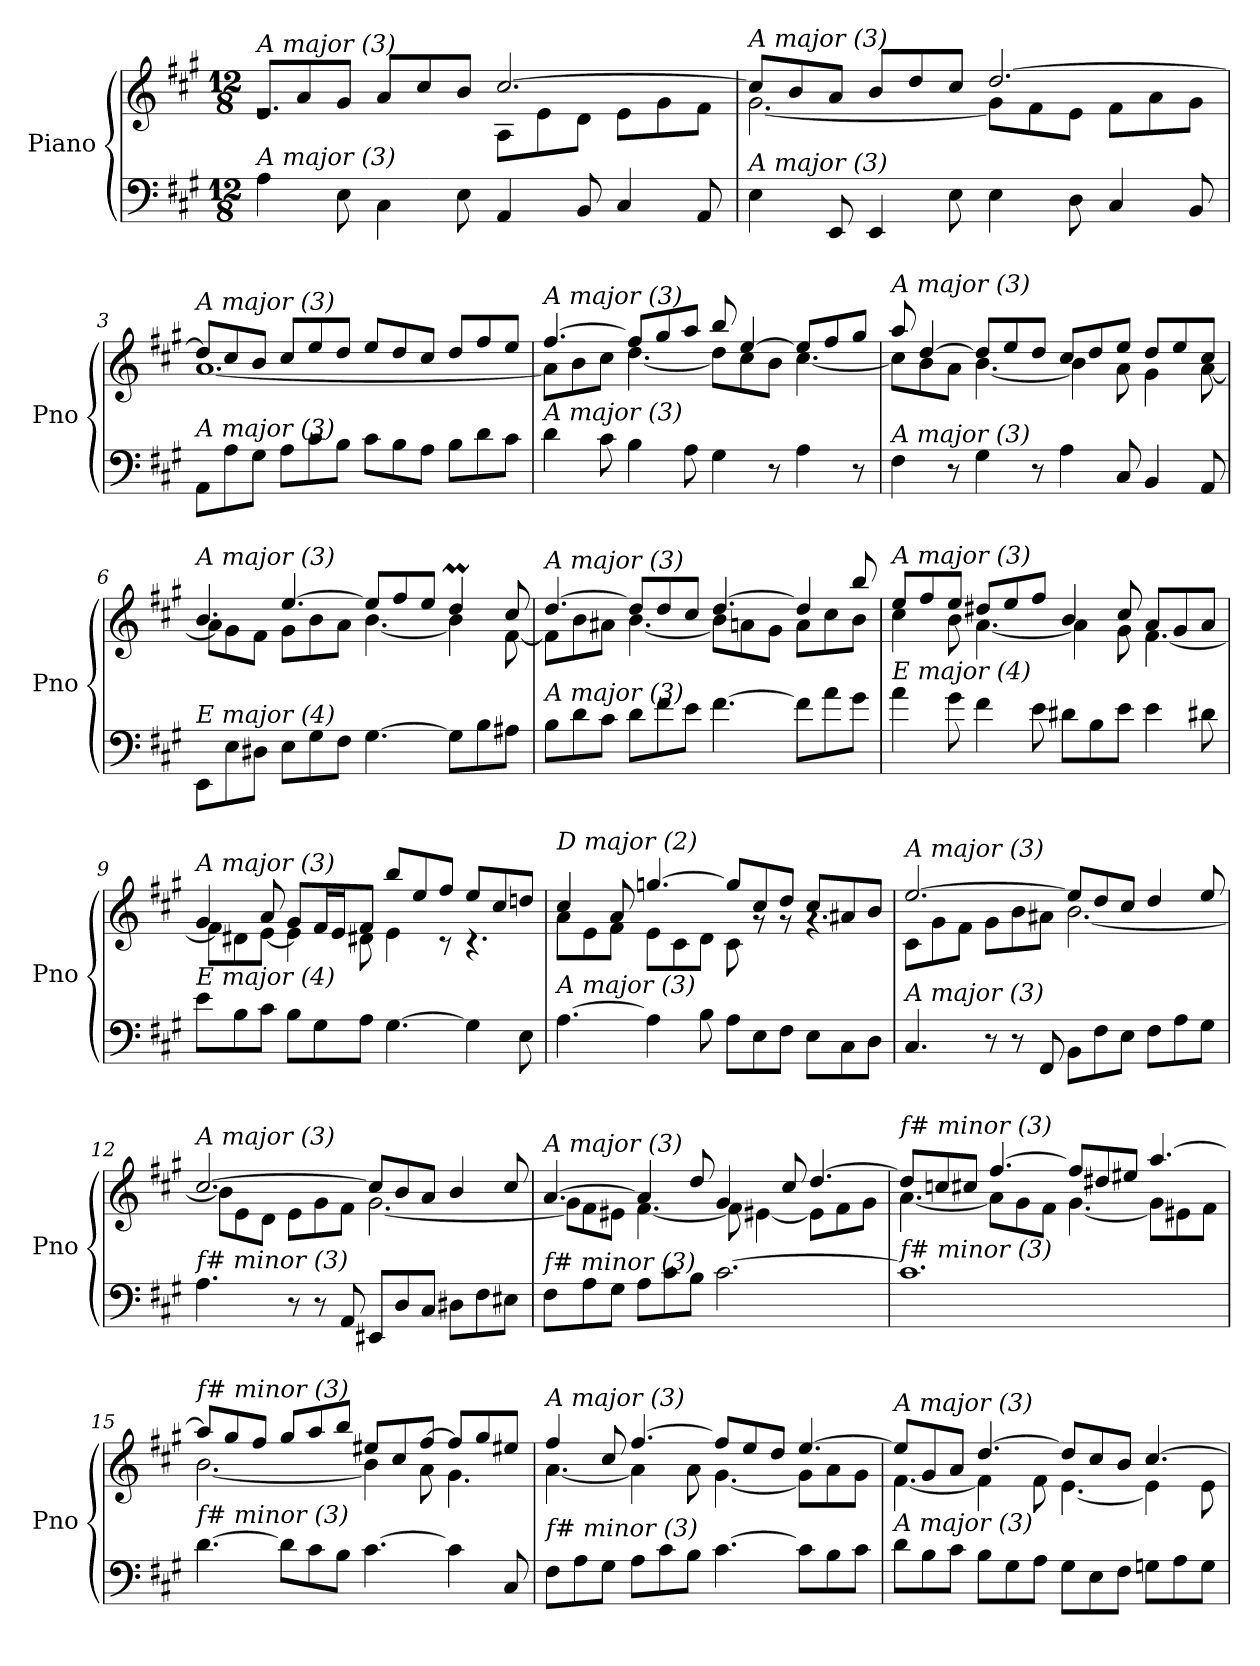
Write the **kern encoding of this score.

**kern	**kern
*part1	*part1
*staff2	*staff1
*I"Piano	*
*I'Pno	*
*clefF4	*clefG2
*k[f#c#g#]	*k[f#c#g#]
*M12/8	*M12/8
=1	=1
*	*^
!	!LO:TX:i:t=A major (3)	!
!LO:TX:i:t=A major (3)	!	!
4A\	8e/L	2.re
.	8a/	.
8E\	8g#/J	.
4C#\	8a/L	.
.	8cc#/	.
8E\	8b/J	.
4AA/	[2.cc#/	8A\L
.	.	8e\
8BB/	.	8d\J
4C#/	.	8e\L
.	.	8g#\
8AA/	.	8f#\J
=2	=2	=2
!	!LO:TX:i:t=A major (3)	!
!LO:TX:i:t=A major (3)	!	!
4E\	8cc#/L]	[2.g#\
.	8b/	.
8EE/	8a/J	.
4EE/	8b/L	.
.	8dd/	.
8E\	8cc#/J	.
4E\	[2.dd/	8g#\L]
.	.	8f#\
8D\	.	8e\J
4C#/	.	8f#\L
.	.	8a\
8BB/	.	8g#\J
=3	=3	=3
!	!LO:TX:i:t=A major (3)	!
!LO:TX:i:t=A major (3)	!	!
8AA\L	8dd/L]	[1.a
8A\	8cc#/	.
8G#\J	8b/J	.
8A\L	8cc#/L	.
8c#\	8ee/	.
8B\J	8dd/J	.
8c#\L	8ee/L	.
8B\	8dd/	.
8A\J	8cc#/J	.
8B\L	8dd/L	.
8d\	8ff#/	.
8c#\J	8ee/J	.
!!LO:LB:g=z	!!
=4	=4	=4
!	!LO:TX:i:t=A major (3)	!
!LO:TX:i:t=A major (3)	!	!
4d\	[4.ff#/	8a\L]
.	.	8b\
8c#\	.	8cc#\J
4B\	8ff#/L]	[4.dd\
.	8gg#/	.
8A\	8aa/J	.
4G#\	8bb/	8dd\L]
.	[4ee/	8cc#\
8r	.	8b\J
4A\	8ee/L]	[4.cc#\
.	8ff#/	.
8r	8gg#/J	.
=5	=5	=5
!	!LO:TX:i:t=A major (3)	!
!LO:TX:i:t=A major (3)	!	!
4F#\	8aa/	8cc#\L]
.	[4dd/	8b\
8r	.	8a\J
4G#\	8dd/L]	[4.b\
.	8ee/	.
8r	8dd/J	.
4A\	8cc#/L	4b\]
.	8dd/	.
8C#/	8ee/J	8a\
4BB/	8dd/L	4g#\
.	8ee/	.
8AA/	8cc#/J	[8a\
=6	=6	=6
!	!LO:TX:i:t=A major (3)	!
!LO:TX:i:t=E major (4)	!	!
8EE\L	4.b/	8a\L]
8E\	.	8g#\
8D#X\J	.	8f#\J
8E\L	[4.ee/	8g#\L
8G#\	.	8b\
8F#\J	.	8a\J
[4.G#\	8ee/L]	[4.b\
.	8ff#/	.
.	8ee/J	.
8G#\L]	4ddM/	4b\]
8B\	.	.
8A#X\J	8cc#/	[8f#\
!!LO:LB:g=z	!!
=7	=7	=7
!	!LO:TX:i:t=A major (3)	!
!LO:TX:i:t=A major (3)	!	!
8B\L	[4.dd/	8f#\L]
8d\	.	8b\
8c#\J	.	8a#X\J
8d\L	8dd/L]	[4.b\
8f#\	8dd/	.
8e\J	8cc#/J	.
[4.f#\	[4.dd/	8b\L]
.	.	8an\
.	.	8g#\J
8f#\L]	4dd/]	8a\L
8a\	.	8cc#\
8g#\J	8bb/	8b\J
=8	=8	=8
!	!LO:TX:i:t=A major (3)	!
!LO:TX:i:t=E major (4)	!	!
4a\	8ee/L	4cc#\
.	8ff#/	.
8g#\	8ee/J	8b\
4f#\	8dd#X/L	[4.a\
.	8ee/	.
8e\	8ff#/J	.
8d#X\L	4b/	4a\]
8B\	.	.
8e\J	8cc#/	8g#\
4e\	8a/L	[4.f#\
.	8g#/	.
8d#X\	8a/J	.
=9	=9	=9
!	!LO:TX:i:t=A major (3)	!
!LO:TX:i:t=E major (4)	!	!
8e\L	4g#/	8f#\L]
8B\	.	8d#X\
8c#\J	8a/	[8e\J
8B\L	8g#/L	4e\]
8G#\	16f#/L	.
.	16e/J	.
8A\J	8f#/J	8d#X\
[4.G#\	8bb/L	4e\
.	8ee/	.
.	8ff#/J	8r
4G#\]	8ee/L	4.r
.	8cc#/	.
8E\	8ddn/J	.
!!LO:LB:g=z	!!
=10	=10	=10
!	!LO:TX:i:t=D major (2)	!
!LO:TX:i:t=A major (3)	!	!
[4.A\	4cc#/	8a\L
.	.	8e\
.	8a/	8f#\J
4A\]	[4.ggn/	8e\L
.	.	8c#\
8B\	.	8d\J
8A\L	8gg/L]	8c#\
8E\	8cc#/	8rg
8F#\J	8dd/J	8rg
8E\L	8cc#/L	4.rg
8C#\	8a#X/	.
8D\J	8b/J	.
=11	=11	=11
!	!LO:TX:i:t=A major (3)	!
!LO:TX:i:t=A major (3)	!	!
4.C#/	[2.ee/	8c#\L
.	.	8g#\
.	.	8f#\J
8r	.	8g#\L
8r	.	8b\
8FF#/	.	8a#X\J
8BB\L	8ee/L]	[2.b\
8F#\	8dd/	.
8E\J	8cc#/J	.
8F#\L	4dd/	.
8A\	.	.
8G#\J	8ee/	.
=12	=12	=12
!	!LO:TX:i:t=A major (3)	!
!LO:TX:i:t=f# minor (3)	!	!
4.A\	[2.cc#/	8b\L]
.	.	8e\
.	.	8d\J
8r	.	8e\L
8r	.	8g#\
8AA/	.	8f#\J
8EE#X/L	8cc#/L]	[2.g#\
8D/	8b/	.
8C#/J	8a/J	.
8D#X\L	4b/	.
8F#\	.	.
8E#X\J	8cc#/	.
!!LO:LB:g=z	!!
=13	=13	=13
!	!LO:TX:i:t=A major (3)	!
!LO:TX:i:t=f# minor (3)	!	!
8F#\L	[4.a/	8g#\L]
8A\	.	8f#\
8G#\J	.	8e#X\J
8A\L	4a/]	[4.f#\
8c#\	.	.
8B\J	8dd/	.
[2.c#\	4g#/	8f#\]
.	.	[4e#X\
.	8cc#/	.
.	[4.dd/	8e#\L]
.	.	8f#\
.	.	8g#\J
=14	=14	=14
!	!LO:TX:i:t=f# minor (3)	!
!LO:TX:i:t=f# minor (3)	!	!
1.c#]	8dd/L]	[4.a\
.	8ccni/	.
.	8cc#/J	.
.	[4.ff#/	8a\L]
.	.	8g#\
.	.	8f#\J
.	8ff#/L]	[4.g#\
.	8dd#X/	.
.	8ee#X/J	.
.	[4.aa/	8g#\L]
.	.	8e#X\
.	.	8f#\J
=15	=15	=15
!	!LO:TX:i:t=f# minor (3)	!
!LO:TX:i:t=f# minor (3)	!	!
[4.d\	8aa/L]	[2.b\
.	8gg#/	.
.	8ff#/J	.
8d\L]	8gg#/L	.
8c#\	8aa/	.
8B\J	8bb/J	.
[4.c#\	8ee#X/L	4b\]
.	8cc#/	.
.	[8ff#/J	8a\
4c#\]	8ff#/L]	4.g#\
.	8gg#/	.
8C#/	8ee#X/J	.
!!LO:PB:g=z	!!
=16	=16	=16
!	!LO:TX:i:t=A major (3)	!
!LO:TX:i:t=f# minor (3)	!	!
8F#\L	4ff#/	[4.a\
8A\	.	.
8G#\J	8cc#/	.
8A\L	[4.ff#/	4a\]
8c#\	.	.
8B\J	.	8a\
[4.c#\	8ff#/L]	[4.g#\
.	8ee/	.
.	8dd/J	.
8c#\L]	[4.ee/	8g#\L]
8B\	.	8a\
8c#\J	.	8g#\J
=17	=17	=17
!	!LO:TX:i:t=A major (3)	!
!LO:TX:i:t=A major (3)	!	!
8d\L	8ee/L]	[4.f#\
8B\	8g#/	.
8c#\J	8a/J	.
8B\L	[4.dd/	4f#\]
8G#\	.	.
8A\J	.	8f#\
8G#\L	8dd/L]	[4.e\
8E\	8cc#/	.
8F#\J	8b/J	.
8Gn\L	[4.cc#/	4e\]
8A\	.	.
8G\J	.	8e\
*	*v	*v
=	=
*-	*-
